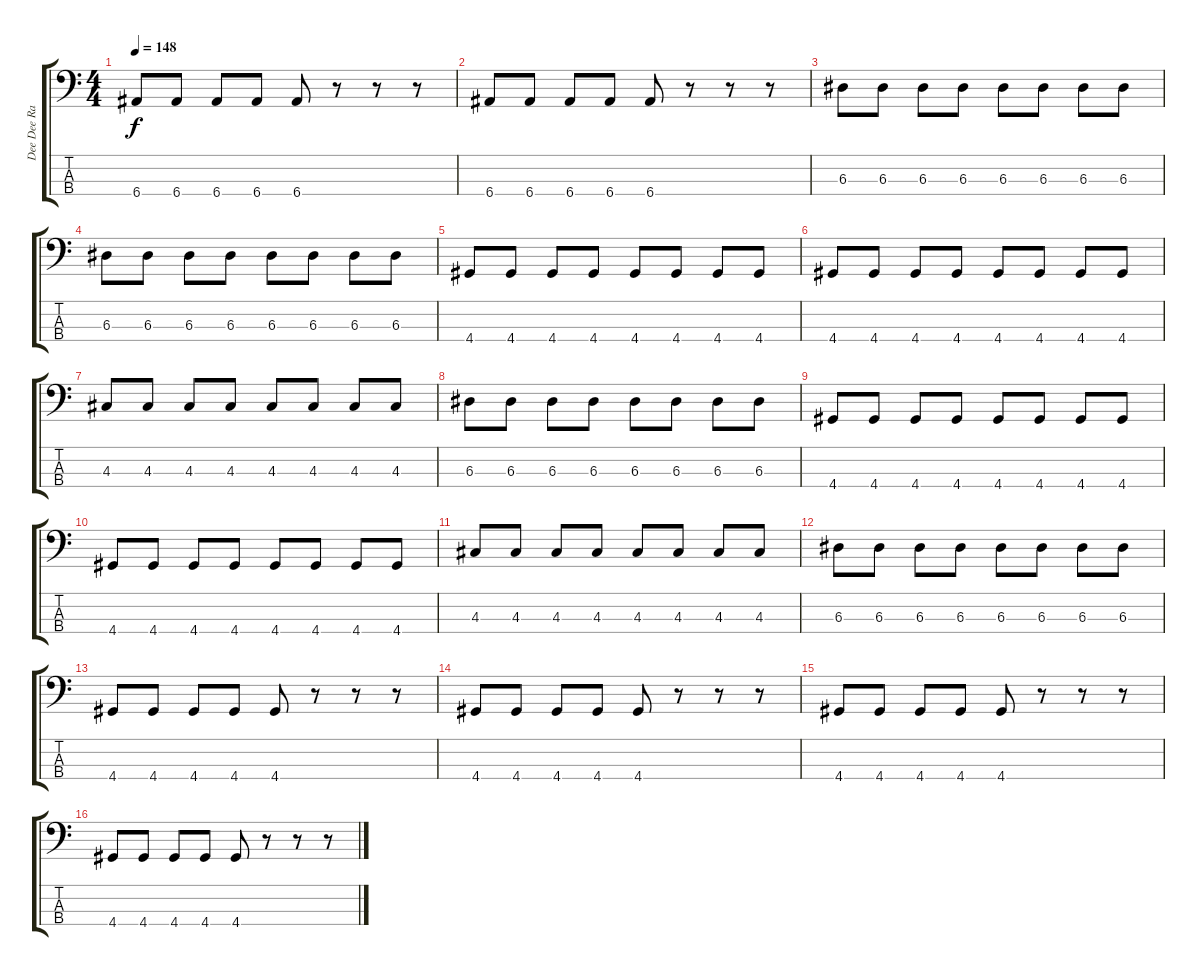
\track ("Dee Dee Ramone" "Dee Dee Ra") {instrument electricbasspick}
\staff {score tabs}
\tuning (G2 D2 A1 E1) {hide}
\ts (4 4)
\tempo 148
\clef f4
\ks c
6.4.8{dy f} 6.4.8 6.4.8 6.4.8 6.4.8 r.8 r.8 r.8 |
6.4.8 6.4.8 6.4.8 6.4.8 6.4.8 r.8 r.8 r.8 |
6.3.8 6.3.8 6.3.8 6.3.8 6.3.8 6.3.8 6.3.8 6.3.8 |
6.3.8 6.3.8 6.3.8 6.3.8 6.3.8 6.3.8 6.3.8 6.3.8 |
4.4.8 4.4.8 4.4.8 4.4.8 4.4.8 4.4.8 4.4.8 4.4.8 |
4.4.8 4.4.8 4.4.8 4.4.8 4.4.8 4.4.8 4.4.8 4.4.8 |
4.3.8 4.3.8 4.3.8 4.3.8 4.3.8 4.3.8 4.3.8 4.3.8 |
6.3.8 6.3.8 6.3.8 6.3.8 6.3.8 6.3.8 6.3.8 6.3.8 |
4.4.8{txt ""} 4.4.8 4.4.8 4.4.8 4.4.8 4.4.8 4.4.8 4.4.8 |
4.4.8 4.4.8 4.4.8 4.4.8 4.4.8 4.4.8 4.4.8 4.4.8 |
4.3.8 4.3.8 4.3.8 4.3.8 4.3.8 4.3.8 4.3.8 4.3.8 |
6.3.8 6.3.8 6.3.8 6.3.8 6.3.8 6.3.8 6.3.8 6.3.8 |
4.4.8 4.4.8 4.4.8 4.4.8 4.4.8 r.8 r.8 r.8 |
4.4.8 4.4.8 4.4.8 4.4.8 4.4.8 r.8 r.8 r.8 |
4.4.8 4.4.8 4.4.8 4.4.8 4.4.8 r.8 r.8 r.8 |
4.4.8 4.4.8 4.4.8 4.4.8 4.4.8 r.8 r.8 r.8
